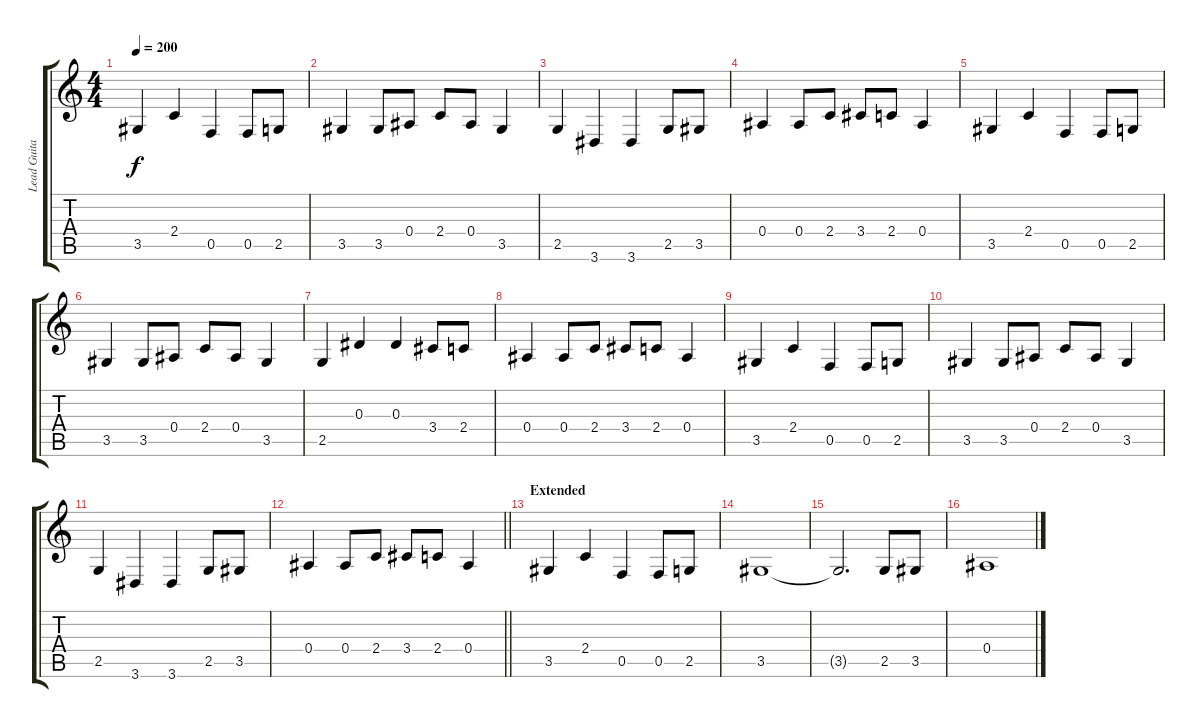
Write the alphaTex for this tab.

\track ("Lead Guitar" "Lead Guita") {instrument overdrivenguitar}
\staff {score tabs}
\tuning (C4 G3 Eb3 Bb2 F2 C2) {hide}
\ts (4 4)
\tempo 200
\clef g2
\ks c
3.5.4{dy f} 2.4.4 0.5.4 0.5.8 2.5.8 |
3.5.4 3.5.8 0.4.8 2.4.8 0.4.8 3.5.4 |
2.5.4 3.6.4 3.6.4 2.5.8 3.5.8 |
0.4.4 0.4.8 2.4.8 3.4.8 2.4.8 0.4.4 |
3.5.4 2.4.4 0.5.4 0.5.8 2.5.8 |
3.5.4 3.5.8 0.4.8 2.4.8 0.4.8 3.5.4 |
2.5.4 0.3.4 0.3.4 3.4.8 2.4.8 |
0.4.4 0.4.8 2.4.8 3.4.8 2.4.8 0.4.4 |
3.5.4 2.4.4 0.5.4 0.5.8 2.5.8 |
3.5.4 3.5.8 0.4.8 2.4.8 0.4.8 3.5.4 |
2.5.4 3.6.4 3.6.4 2.5.8 3.5.8 |
\barLineRight lightlight
0.4.4 0.4.8 2.4.8 3.4.8 2.4.8 0.4.4 |
\section ("" "Extended")
3.5.4 2.4.4 0.5.4 0.5.8 2.5.8 |
3.5.1 |
3.5{t}.2{d} 2.5.8 3.5.8 |
0.4.1
